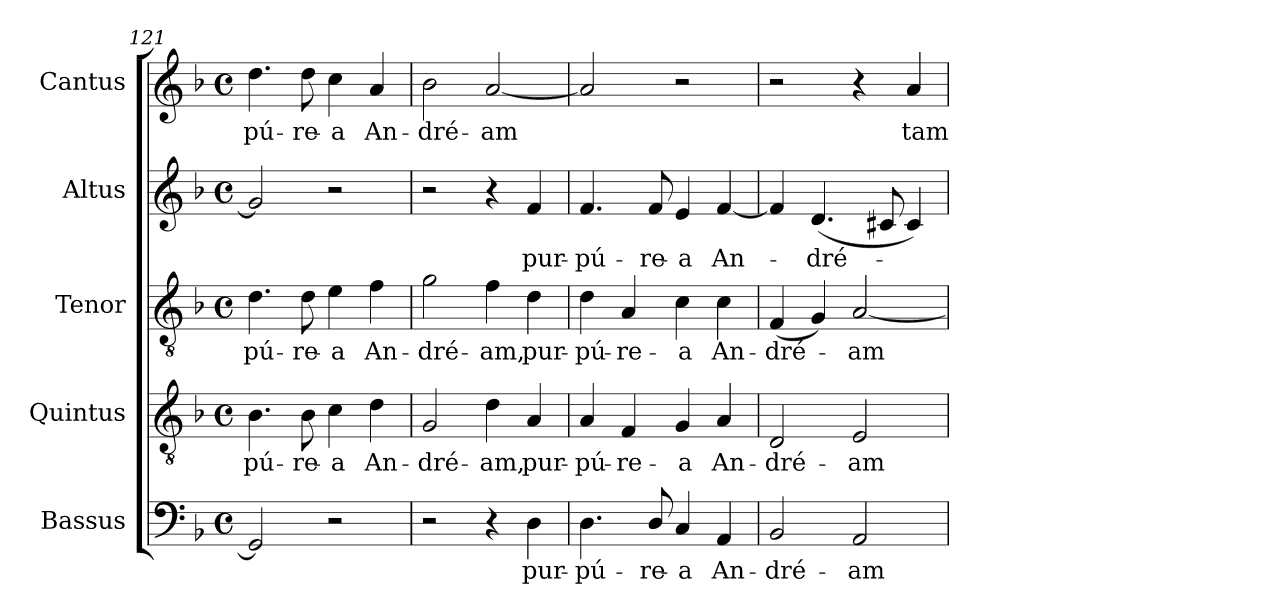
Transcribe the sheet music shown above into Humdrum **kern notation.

**kern	**text	**kern	**text	**kern	**text	**kern	**text	**kern	**text
*part5	*part5	*part4	*part4	*part3	*part3	*part2	*part2	*part1	*part1
*staff5	*staff5	*staff4	*staff4	*staff3	*staff3	*staff2	*staff2	*staff1	*staff1
*I"Bassus	*	*I"Quintus	*	*I"Tenor	*	*I"Altus	*	*I"Cantus	*
*I'Bass.	*	*	*	*I'Ten.	*	*I'Alt.	*	*I'Cant.	*
*clefF4	*	*clefGv2	*	*clefGv2	*	*clefG2	*	*clefG2	*
*	*	*ITrd7c12	*	*ITrd7c12	*	*	*	*	*
*k[b-]	*	*k[b-]	*	*k[b-]	*	*k[b-]	*	*k[b-]	*
*F:	*	*F:	*	*F:	*	*F:	*	*F:	*
*M4/4	*	*M4/4	*	*M4/4	*	*M4/4	*	*M4/4	*
*met(c)	*	*met(c)	*	*met(c)	*	*met(c)	*	*met(c)	*
=121	=121	=121	=121	=121	=121	=121	=121	=121	=121
!	!	!	!LO:LY:b:color=#000000	!	!	!	!	!	!
!	!	!	!	!	!LO:LY:b:color=#000000	!	!	!	!
!	!	!	!	!	!	!	!	!	!LO:LY:b:color=#000000
2GGi/]	.	4.BB-i\	pú-	4.Di\	-pú-	2gi/]	.	4.ddi\	-pú-
!	!	!	!LO:LY:b:color=#000000	!	!	!	!	!	!
!	!	!	!	!	!LO:LY:b:color=#000000	!	!	!	!
!	!	!	!	!	!	!	!	!	!LO:LY:b:color=#000000
.	.	8BB-i\	-re-	8Di\	-re-	.	.	8ddi\	-re-
!	!	!	!LO:LY:b:color=#000000	!	!	!	!	!	!
!	!	!	!	!	!LO:LY:b:color=#000000	!	!	!	!
!	!	!	!	!	!	!	!	!	!LO:LY:b:color=#000000
2r	.	4Ci\	-a	4Ei\	-a	2r	.	4cci\	-a
!	!	!	!LO:LY:b:color=#000000	!	!	!	!	!	!
!	!	!	!	!	!LO:LY:b:color=#000000	!	!	!	!
!	!	!	!	!	!	!	!	!	!LO:LY:b:color=#000000
.	.	4Di\	An-	4Fi\	An-	.	.	4ai/	An-
=122	=122	=122	=122	=122	=122	=122	=122	=122	=122
!	!	!	!LO:LY:b:color=#000000	!	!	!	!	!	!
!	!	!	!	!	!LO:LY:b:color=#000000	!	!	!	!
!	!	!	!	!	!	!	!	!	!LO:LY:b:color=#000000
2r	.	2GGi/	-dré-	2Gi\	-dré-	2r	.	2b-i\	-dré-
!	!	!	!LO:LY:b:color=#000000	!	!	!	!	!	!
!	!	!	!	!	!LO:LY:b:color=#000000	!	!	!	!
!	!	!	!	!	!	!	!	!	!LO:LY:b:color=#000000
4r	.	4Di\	-am,	4Fi\	-am,	4r	.	[2ai/	-am
!	!LO:LY:b:color=#000000	!	!	!	!	!	!	!	!
!	!	!	!LO:LY:b:color=#000000	!	!	!	!	!	!
!	!	!	!	!	!LO:LY:b:color=#000000	!	!	!	!
!	!	!	!	!	!	!	!LO:LY:b:color=#000000	!	!
4Di\	pur-	4AAi/	pur-	4Di\	pur-	4fi/	pur-	.	.
!!LO:LB:g=z
=123	=123	=123	=123	=123	=123	=123	=123	=123	=123
!	!LO:LY:b:color=#000000	!	!	!	!	!	!	!	!
!	!	!	!LO:LY:b:color=#000000	!	!	!	!	!	!
!	!	!	!	!	!LO:LY:b:color=#000000	!	!	!	!
!	!	!	!	!	!	!	!LO:LY:b:color=#000000	!	!
4.Di\	-pú-	4AAi/	-pú-	4Di\	-pú-	4.fi/	-pú-	2ai/]	.
!	!	!	!LO:LY:b:color=#000000	!	!	!	!	!	!
!	!	!	!	!	!LO:LY:b:color=#000000	!	!	!	!
.	.	4FFi/	-re-	4AAi/	-re-	.	.	.	.
!	!LO:LY:b:color=#000000	!	!	!	!	!	!	!	!
!	!	!	!	!	!	!	!LO:LY:b:color=#000000	!	!
8Di/	-re-	.	.	.	.	8fi/	-re-	.	.
!	!LO:LY:b:color=#000000	!	!	!	!	!	!	!	!
!	!	!	!LO:LY:b:color=#000000	!	!	!	!	!	!
!	!	!	!	!	!LO:LY:b:color=#000000	!	!	!	!
!	!	!	!	!	!	!	!LO:LY:b:color=#000000	!	!
4Ci/	-a	4GGi/	-a	4Ci\	-a	4ei/	-a	2r	.
!	!LO:LY:b:color=#000000	!	!	!	!	!	!	!	!
!	!	!	!LO:LY:b:color=#000000	!	!	!	!	!	!
!	!	!	!	!	!LO:LY:b:color=#000000	!	!	!	!
!	!	!	!	!	!	!	!LO:LY:b:color=#000000	!	!
4AAi/	An-	4AAi/	An-	4Ci\	An-	[4fi/	An-	.	.
=124	=124	=124	=124	=124	=124	=124	=124	=124	=124
!	!LO:LY:b:color=#000000	!	!	!	!	!	!	!	!
!	!	!	!LO:LY:b:color=#000000	!	!	!	!	!	!
!	!	!	!	!	!LO:LY:b:color=#000000	!	!	!	!
2BB-i/	-dré-	2DDi/	-dré-	(4FFi/	-dré-	4fi/]	.	2r	.
!	!	!	!	!	!	!	!LO:LY:b:color=#000000	!	!
.	.	.	.	4GGi/)	.	(4.di/	-dré-	.	.
!	!LO:LY:b:color=#000000	!	!	!	!	!	!	!	!
!	!	!	!LO:LY:b:color=#000000	!	!	!	!	!	!
!	!	!	!	!	!LO:LY:b:color=#000000	!	!	!	!
2AAi/	-am	2EEi/	-am	[2AAi/	-am	.	.	4r	.
.	.	.	.	.	.	8c#Xi/	.	.	.
!	!	!	!	!	!	!	!	!	!LO:LY:b:color=#000000
.	.	.	.	.	.	4c#i/)	.	4ai/	tam
=	=	=	=	=	=	=	=	=	=
*-	*-	*-	*-	*-	*-	*-	*-	*-	*-
